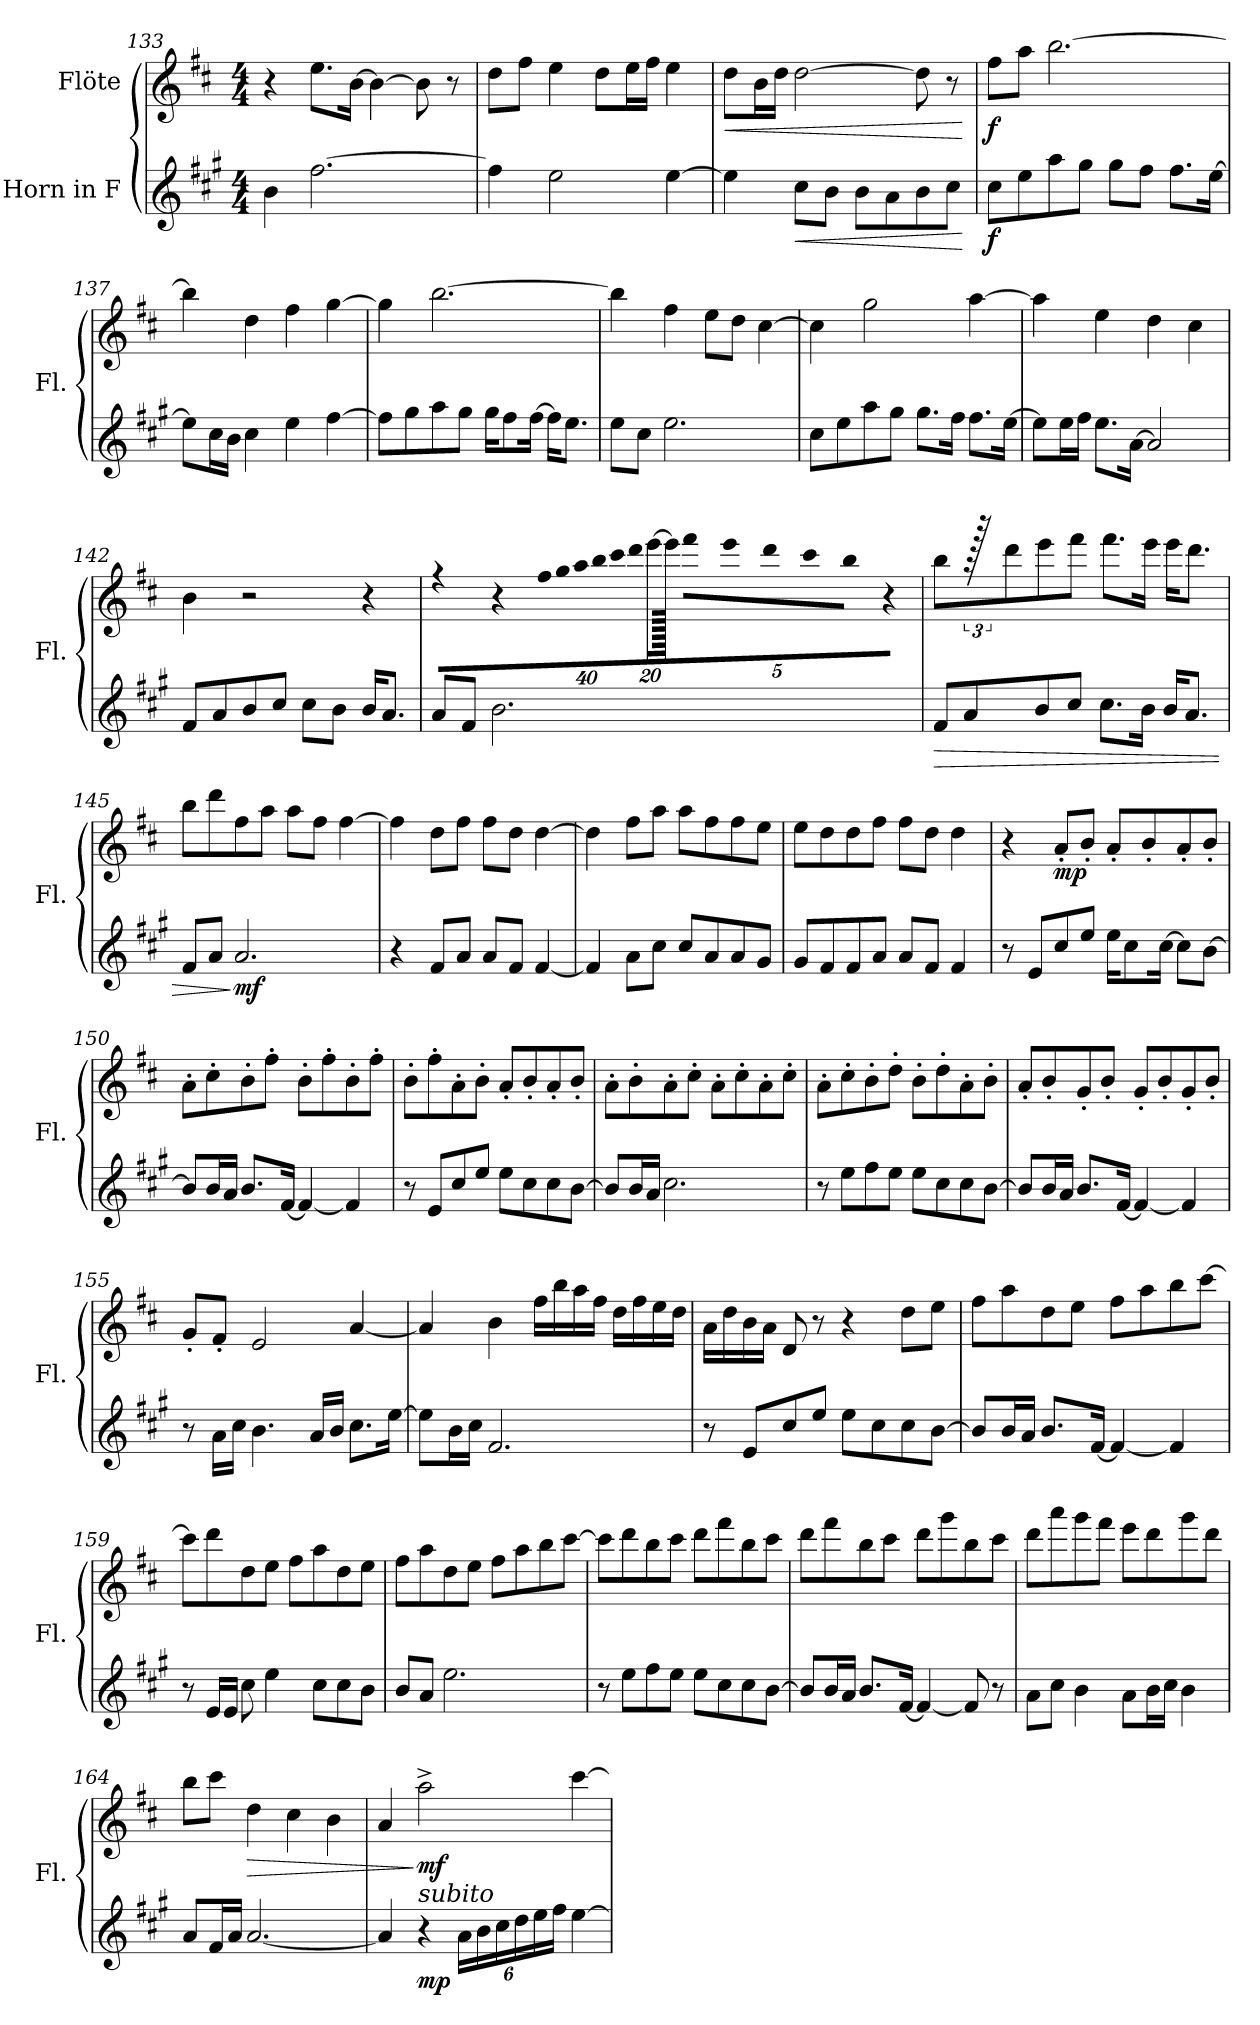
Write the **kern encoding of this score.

**kern	**dynam	**kern	**dynam
*part2	*part2	*part1	*part1
*staff2	*staff2	*staff1	*staff1
*I"Horn in F	*	*I"Flöte	*
*	*	*I'Fl.	*
*clefG2	*	*clefG2	*
*ITrd4c7	*	*	*
*k[f#c#]	*	*k[f#c#]	*
*M4/4	*	*M4/4	*
=133	=133	=133	=133
4e\	.	4r	.
[2.b\	.	8.ee\L	.
.	.	[16b\Jk	.
.	.	4b\_	.
.	.	8b\]	.
.	.	8r	.
!!LO:LB:g=z
=134	=134	=134	=134
4b\]	.	8dd\L	.
.	.	8ff#\J	.
2a\	.	4ee\	.
.	.	8dd\L	.
.	.	16ee\L	.
.	.	16ff#\JJ	.
[4a\	.	4ee\	.
=135	=135	=135	=135
!	!	!	!LO:HP:b
4a\]	.	8dd\L	<
.	.	16b\L	.
.	.	16dd\JJ	.
!	!LO:HP:b	!	!
8f#\L	<	[2dd\	.
8e\J	.	.	.
8e\L	.	.	.
8d\	.	.	.
8e\	.	8dd\]	.
8f#\J	.	8r	.
.	[	.	[
=136	=136	=136	=136
!	!LO:DY:b	!	!LO:DY:b
8f#\L	f	8ff#\L	f
8a\	.	8aa\J	.
8dd\	.	[2.bb\	.
8cc#\J	.	.	.
8cc#\L	.	.	.
8b\J	.	.	.
8.b\L	.	.	.
[16a\Jk	.	.	.
=137	=137	=137	=137
8a\L]	.	4bb\]	.
16f#\L	.	.	.
16e\JJ	.	.	.
4f#\	.	4dd\	.
4a\	.	4ff#\	.
[4b\	.	[4gg\	.
=138	=138	=138	=138
8b\L]	.	4gg\]	.
8cc#\	.	.	.
8dd\	.	[2.bb\	.
8cc#\J	.	.	.
16cc#\KL	.	.	.
8b\	.	.	.
[16b\Jk	.	.	.
16b\KL]	.	.	.
8.a\J	.	.	.
!!LO:PB:g=z
=139	=139	=139	=139
8a\L	.	4bb\]	.
8f#\J	.	.	.
2.a\	.	4ff#\	.
.	.	8ee\L	.
.	.	8dd\J	.
.	.	[4cc#\	.
=140	=140	=140	=140
8f#\L	.	4cc#\]	.
8a\	.	.	.
8dd\	.	2gg\	.
8cc#\J	.	.	.
8.cc#\L	.	.	.
16b\Jk	.	.	.
8.b\L	.	[4aa\	.
[16a\Jk	.	.	.
=141	=141	=141	=141
8a\L]	.	4aa\]	.
16a\L	.	.	.
16b\JJ	.	.	.
8.a\L	.	4ee\	.
[16d\Jk	.	.	.
2d/]	.	4dd\	.
.	.	4cc#\	.
=142	=142	=142	=142
8B/L	.	4b\	.
8d/	.	.	.
8e/	.	2r	.
8f#/J	.	.	.
8f#\L	.	.	.
8e\J	.	.	.
16e/KL	.	4r	.
8.d/J	.	.	.
!!LO:LB:g=z
=143	=143	=143	=143
8d/L	.	4r	.
8B/J	.	.	.
2.e\	.	4r	.
*	*	*Xbrackettup	*
!	!	!LO:N:vis=16	!
.	.	640%23ff#\LL	.
!	!	!LO:N:vis=16	!
.	.	640%23gg\	.
!	!	!LO:N:vis=16	!
.	.	640%23aa\	.
!	!	!LO:N:vis=16	!
.	.	640%23bb\	.
!	!	!LO:N:vis=16	!
.	.	640%23ccc#\	.
!	!	!LO:N:vis=16	!
.	.	640%23ddd\	.
.	.	[320%11eee\JJ	.
.	.	640eee\JJ]	.
*	*	*brackettup	*
!	!	!LO:N:vis=16	!
.	.	640%23fff#\LL	.
!	!	!LO:N:vis=16	!
.	.	640%23eee\	.
!	!	!LO:N:vis=16	!
.	.	640%23ddd\	.
!	!	!LO:N:vis=16	!
.	.	640%23ccc#\	.
!	!	!LO:N:vis=16	!
.	.	640%23bb\JJ	.
.	.	160%11r	.
=144	=144	=144	=144
!	!LO:HP:b	!	!
8B/L	>	8bb\L	.
8d/	.	384r	.
.	.	8ddd\	.
8e/	.	.	.
.	.	8eee\	.
8f#/J	.	.	.
.	.	8fff#\J	.
8.f#\L	.	.	.
.	.	8.fff#\L	.
16e\Jk	.	.	.
.	.	16eee\Jk	.
16e/KL	.	.	.
.	.	16eee\KL	.
8.d/J	.	.	.
.	.	8.ddd\J	.
384ryy	.	.	.
=145	=145	=145	=145
8B/L	.	8bb\L	.
8d/J	.	8ddd\	.
!	!LO:DY:n=1:b	!	!
2.d/	] mf	8ff#\	.
.	.	8aa\J	.
.	.	8aa\L	.
.	.	8ff#\J	.
.	.	[4ff#\	.
!!LO:LB:g=z
=146	=146	=146	=146
4r	.	4ff#\]	.
8B/L	.	8dd\L	.
8d/J	.	8ff#\J	.
8d/L	.	8ff#\L	.
8B/J	.	8dd\J	.
[4B/	.	[4dd\	.
=147	=147	=147	=147
4B/]	.	4dd\]	.
8d\L	.	8ff#\L	.
8f#\J	.	8aa\J	.
8f#/L	.	8aa\L	.
8d/	.	8ff#\	.
8d/	.	8ff#\	.
8c#/J	.	8ee\J	.
=148	=148	=148	=148
8c#/L	.	8ee\L	.
8B/	.	8dd\	.
8B/	.	8dd\	.
8d/J	.	8ff#\J	.
8d/L	.	8ff#\L	.
8B/J	.	8dd\J	.
4B/	.	4dd\	.
=149	=149	=149	=149
8r	.	4r	.
8A/L	.	.	.
!	!	!	!LO:DY:b
8f#/	.	8a'/L	mp
8a/J	.	8b'/J	.
16a\KL	.	8a'/L	.
8f#\	.	.	.
.	.	8b'/	.
[16f#\Jk	.	.	.
8f#\L]	.	8a'/	.
[8e\J	.	8b'/J	.
=150	=150	=150	=150
8e/L]	.	8a'\L	.
16e/L	.	8cc#'\	.
16d/JJ	.	.	.
8.e/L	.	8b'\	.
.	.	8ff#'\J	.
[16B/Jk	.	.	.
4B/_	.	8b'\L	.
.	.	8ff#'\	.
4B/]	.	8b'\	.
.	.	8ff#'\J	.
!!LO:LB:g=z
=151	=151	=151	=151
8r	.	8b'\L	.
8A/L	.	8ff#'\	.
8f#/	.	8a'\	.
8a/J	.	8b'\J	.
8a\L	.	8a'/L	.
8f#\	.	8b'/	.
8f#\	.	8a'/	.
[8e\J	.	8b'/J	.
=152	=152	=152	=152
8e/L]	.	8a'\L	.
16e/L	.	8b'\	.
16d/JJ	.	.	.
2.f#\	.	8a'\	.
.	.	8cc#'\J	.
.	.	8a'\L	.
.	.	8cc#'\	.
.	.	8a'\	.
.	.	8cc#'\J	.
=153	=153	=153	=153
8r	.	8a'\L	.
8a\L	.	8cc#'\	.
8b\	.	8b'\	.
8a\J	.	8dd'\J	.
8a\L	.	8b'\L	.
8f#\	.	8dd'\	.
8f#\	.	8a'\	.
[8e\J	.	8b'\J	.
=154	=154	=154	=154
8e/L]	.	8a'/L	.
16e/L	.	8b'/	.
16d/JJ	.	.	.
8.e/L	.	8g'/	.
.	.	8b'/J	.
[16B/Jk	.	.	.
4B/_	.	8g'/L	.
.	.	8b'/	.
4B/]	.	8g'/	.
.	.	8b'/J	.
!!LO:LB:g=z
=155	=155	=155	=155
8r	.	8g'/L	.
16d\LL	.	8f#'/J	.
16f#\JJ	.	.	.
4.e\	.	2e/	.
16d/LL	.	.	.
16e/JJ	.	.	.
8.f#\L	.	[4a/	.
[16a\Jk	.	.	.
=156	=156	=156	=156
8a\L]	.	4a/]	.
16e\L	.	.	.
16f#\JJ	.	.	.
2.B/	.	4b\	.
.	.	16ff#\LL	.
.	.	16bb\	.
.	.	16aa\	.
.	.	16ff#\JJ	.
.	.	16dd\LL	.
.	.	16ff#\	.
.	.	16ee\	.
.	.	16dd\JJ	.
=157	=157	=157	=157
8r	.	16a\LL	.
.	.	16dd\	.
8A/L	.	16b\	.
.	.	16a\JJ	.
8f#/	.	8d/	.
8a/J	.	8r	.
8a\L	.	4r	.
8f#\	.	.	.
8f#\	.	8dd\L	.
[8e\J	.	8ee\J	.
=158	=158	=158	=158
8e/L]	.	8ff#\L	.
16e/L	.	8aa\	.
16d/JJ	.	.	.
8.e/L	.	8dd\	.
.	.	8ee\J	.
[16B/Jk	.	.	.
4B/_	.	8ff#\L	.
.	.	8aa\	.
4B/]	.	8bb\	.
.	.	[8ccc#\J	.
!!LO:LB:g=z
=159	=159	=159	=159
8r	.	8ccc#\L]	.
16A/LL	.	8ddd\	.
16A/JJ	.	.	.
8f#\	.	8dd\	.
4a\	.	8ee\J	.
.	.	8ff#\L	.
8f#\L	.	8aa\	.
8f#\	.	8dd\	.
8e\J	.	8ee\J	.
=160	=160	=160	=160
8e/L	.	8ff#\L	.
8d/J	.	8aa\	.
2.a\	.	8dd\	.
.	.	8ee\J	.
.	.	8ff#\L	.
.	.	8aa\	.
.	.	8bb\	.
.	.	[8ccc#\J	.
=161	=161	=161	=161
8r	.	8ccc#\L]	.
8a\L	.	8ddd\	.
8b\	.	8bb\	.
8a\J	.	8ccc#\J	.
8a\L	.	8ddd\L	.
8f#\	.	8fff#\	.
8f#\	.	8bb\	.
[8e\J	.	8ccc#\J	.
=162	=162	=162	=162
8e/L]	.	8ddd\L	.
16e/L	.	8fff#\	.
16d/JJ	.	.	.
8.e/L	.	8bb\	.
.	.	8ccc#\J	.
[16B/Jk	.	.	.
4B/_	.	8ddd\L	.
.	.	8ggg\	.
8B/]	.	8bb\	.
8r	.	8ccc#\J	.
!!LO:PB:g=z
=163	=163	=163	=163
8d\L	.	8ddd\L	.
8f#\J	.	8aaa\	.
4e\	.	8ggg\	.
.	.	8fff#\J	.
8d\L	.	8eee\L	.
16e\L	.	8ddd\	.
16f#\JJ	.	.	.
4e\	.	8ggg\	.
.	.	8ddd\J	.
=164	=164	=164	=164
8d/L	.	8bb\L	.
16B/L	.	8ccc#\J	.
16d/JJ	.	.	.
!	!	!	!LO:HP:b
[2.d/	.	4dd\	>
.	.	4cc#\	.
.	.	4b\	.
=165	=165	=165	=165
4d/]	.	4a/	.
!	!	!LO:TX:b:i:t=subito	!
!	!LO:DY:b	!	!LO:DY:n=1:b
4r	mp	2aa^\	] mf
*Xbrackettup	*	*	*
24d\LL	.	.	.
24e\	.	.	.
24f#\	.	.	.
24g\	.	.	.
24a\	.	.	.
24b\JJ	.	.	.
[4a\	.	[4ccc#\	.
=	=	=	=
*-	*-	*-	*-
